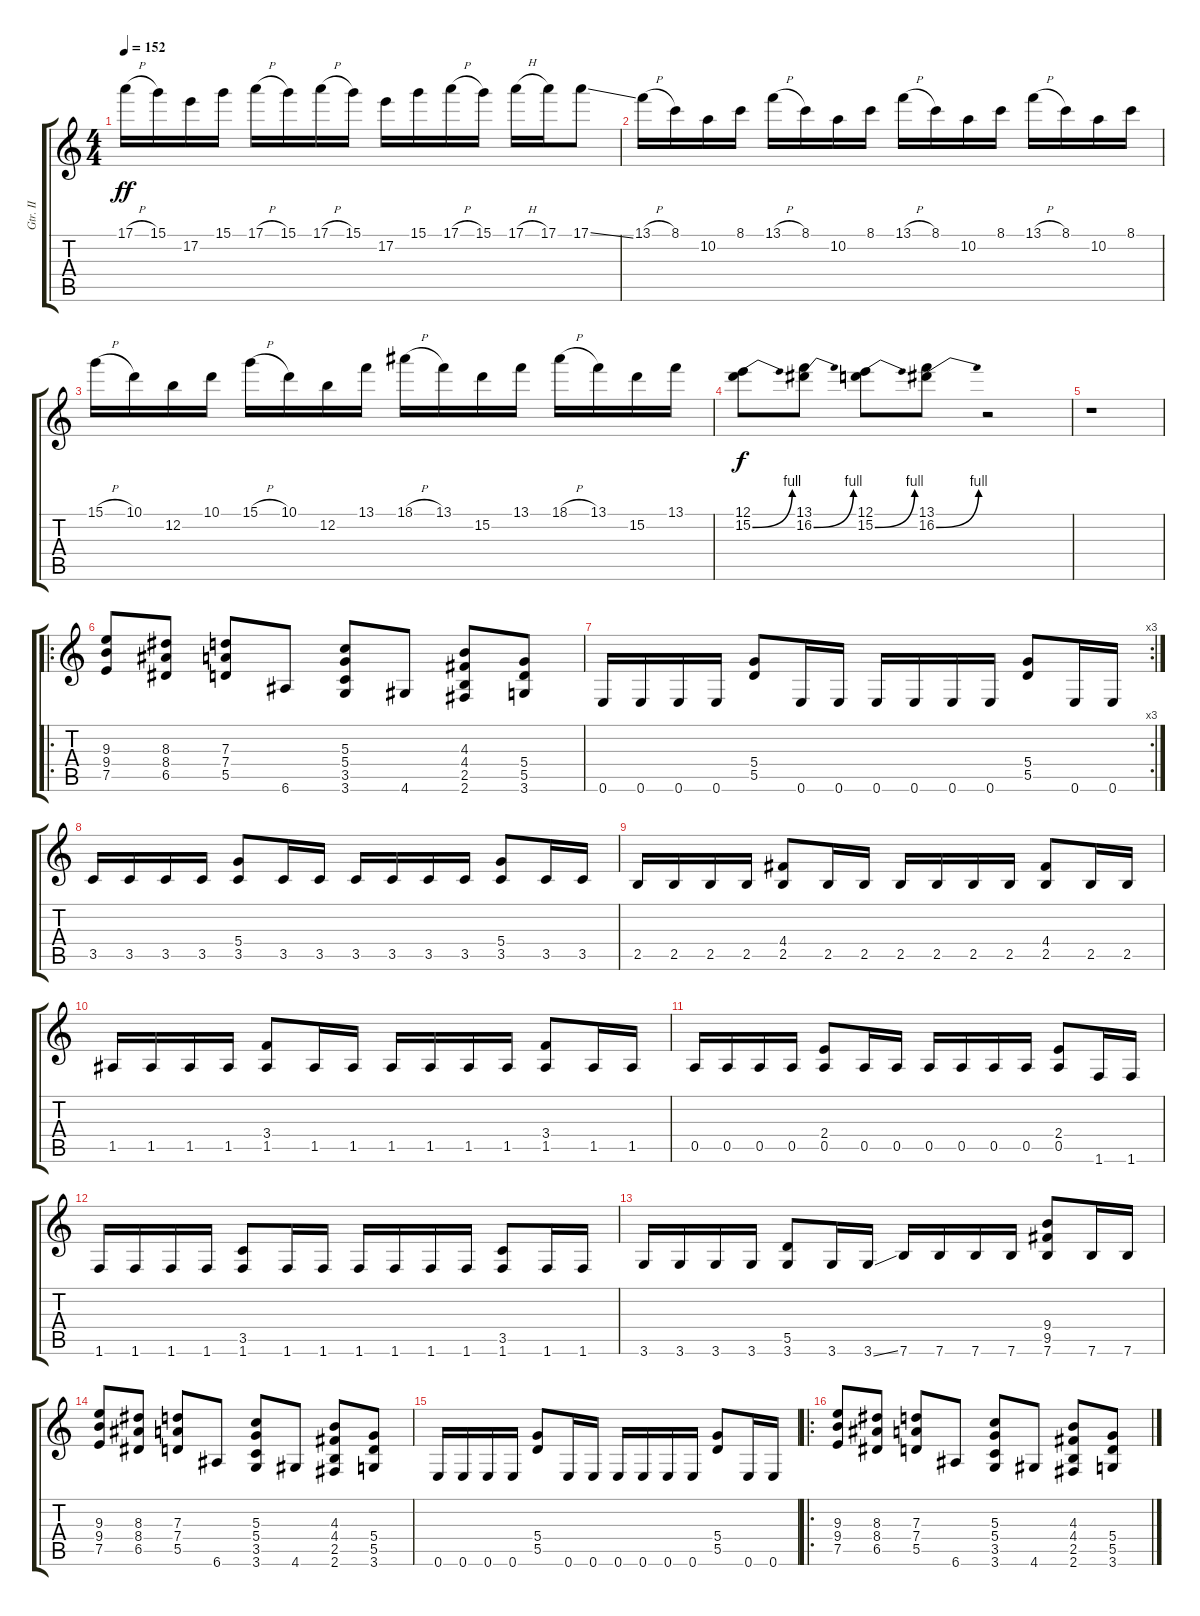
\track ("Gtr. II" "Gtr. II") {instrument distortionguitar}
\staff {score tabs}
\tuning (E4 B3 G3 D3 A2 E2) {hide}
\ts (4 4)
\tempo 152
\clef g2
\ks c
17.1{h}.16{dy ff} 15.1.16 17.2.16 15.1.16 17.1{h}.16 15.1.16 17.1{h}.16 15.1.16 17.2.16 15.1.16 17.1{h}.16 15.1.16 17.1{h}.16 17.1.16 17.1{ss}.8 |
13.1{h}.16 8.1.16 10.2.16 8.1.16 13.1{h}.16 8.1.16 10.2.16 8.1.16 13.1{h}.16 8.1.16 10.2.16 8.1.16 13.1{h}.16 8.1.16 10.2.16 8.1.16 |
15.1{h}.16 10.1.16 12.2.16 10.1.16 15.1{h}.16 10.1.16 12.2.16 13.1.16 18.1{h}.16 13.1.16 15.2.16 13.1.16 18.1{h}.16 13.1.16 15.2.16 13.1.16 |
(12.1 15.2{be (bend 0 0 60 4)}).8{dy f} (13.1 16.2{be (bend 0 0 60 4)}).8 (12.1 15.2{be (bend 0 0 60 4)}).8 (13.1 16.2{be (bend 0 0 60 4)}).8 r.2 |
r.1 |
\ro
(9.3 9.4 7.5).8 (8.3 8.4 6.5).8 (7.3 7.4 5.5).8 6.6.8 (5.3 5.4 3.5 3.6).8 4.6.8 (4.3 4.4 2.5 2.6).8 (5.4 5.5 3.6).8 |
\rc 3
0.6.16 0.6.16 0.6.16 0.6.16 (5.4 5.5).8 0.6.16 0.6.16 0.6.16 0.6.16 0.6.16 0.6.16 (5.4 5.5).8 0.6.16 0.6.16 |
3.5.16 3.5.16 3.5.16 3.5.16 (5.4 3.5).8 3.5.16 3.5.16 3.5.16 3.5.16 3.5.16 3.5.16 (5.4 3.5).8 3.5.16 3.5.16 |
2.5.16 2.5.16 2.5.16 2.5.16 (4.4 2.5).8 2.5.16 2.5.16 2.5.16 2.5.16 2.5.16 2.5.16 (4.4 2.5).8 2.5.16 2.5.16 |
1.5.16 1.5.16 1.5.16 1.5.16 (3.4 1.5).8 1.5.16 1.5.16 1.5.16 1.5.16 1.5.16 1.5.16 (3.4 1.5).8 1.5.16 1.5.16 |
0.5.16 0.5.16 0.5.16 0.5.16 (2.4 0.5).8 0.5.16 0.5.16 0.5.16 0.5.16 0.5.16 0.5.16 (2.4 0.5).8 1.6.16 1.6.16 |
1.6.16 1.6.16 1.6.16 1.6.16 (3.5 1.6).8 1.6.16 1.6.16 1.6.16 1.6.16 1.6.16 1.6.16 (3.5 1.6).8 1.6.16 1.6.16 |
3.6.16 3.6.16 3.6.16 3.6.16 (5.5 3.6).8 3.6.16 3.6{ss}.16 7.6.16 7.6.16 7.6.16 7.6.16 (9.4 9.5 7.6).8 7.6.16 7.6.16 |
(9.3 9.4 7.5).8 (8.3 8.4 6.5).8 (7.3 7.4 5.5).8 6.6.8 (5.3 5.4 3.5 3.6).8 4.6.8 (4.3 4.4 2.5 2.6).8 (5.4 5.5 3.6).8 |
0.6.16 0.6.16 0.6.16 0.6.16 (5.4 5.5).8 0.6.16 0.6.16 0.6.16 0.6.16 0.6.16 0.6.16 (5.4 5.5).8 0.6.16 0.6.16 |
\ro
(9.3 9.4 7.5).8 (8.3 8.4 6.5).8 (7.3 7.4 5.5).8 6.6.8 (5.3 5.4 3.5 3.6).8 4.6.8 (4.3 4.4 2.5 2.6).8 (5.4 5.5 3.6).8
